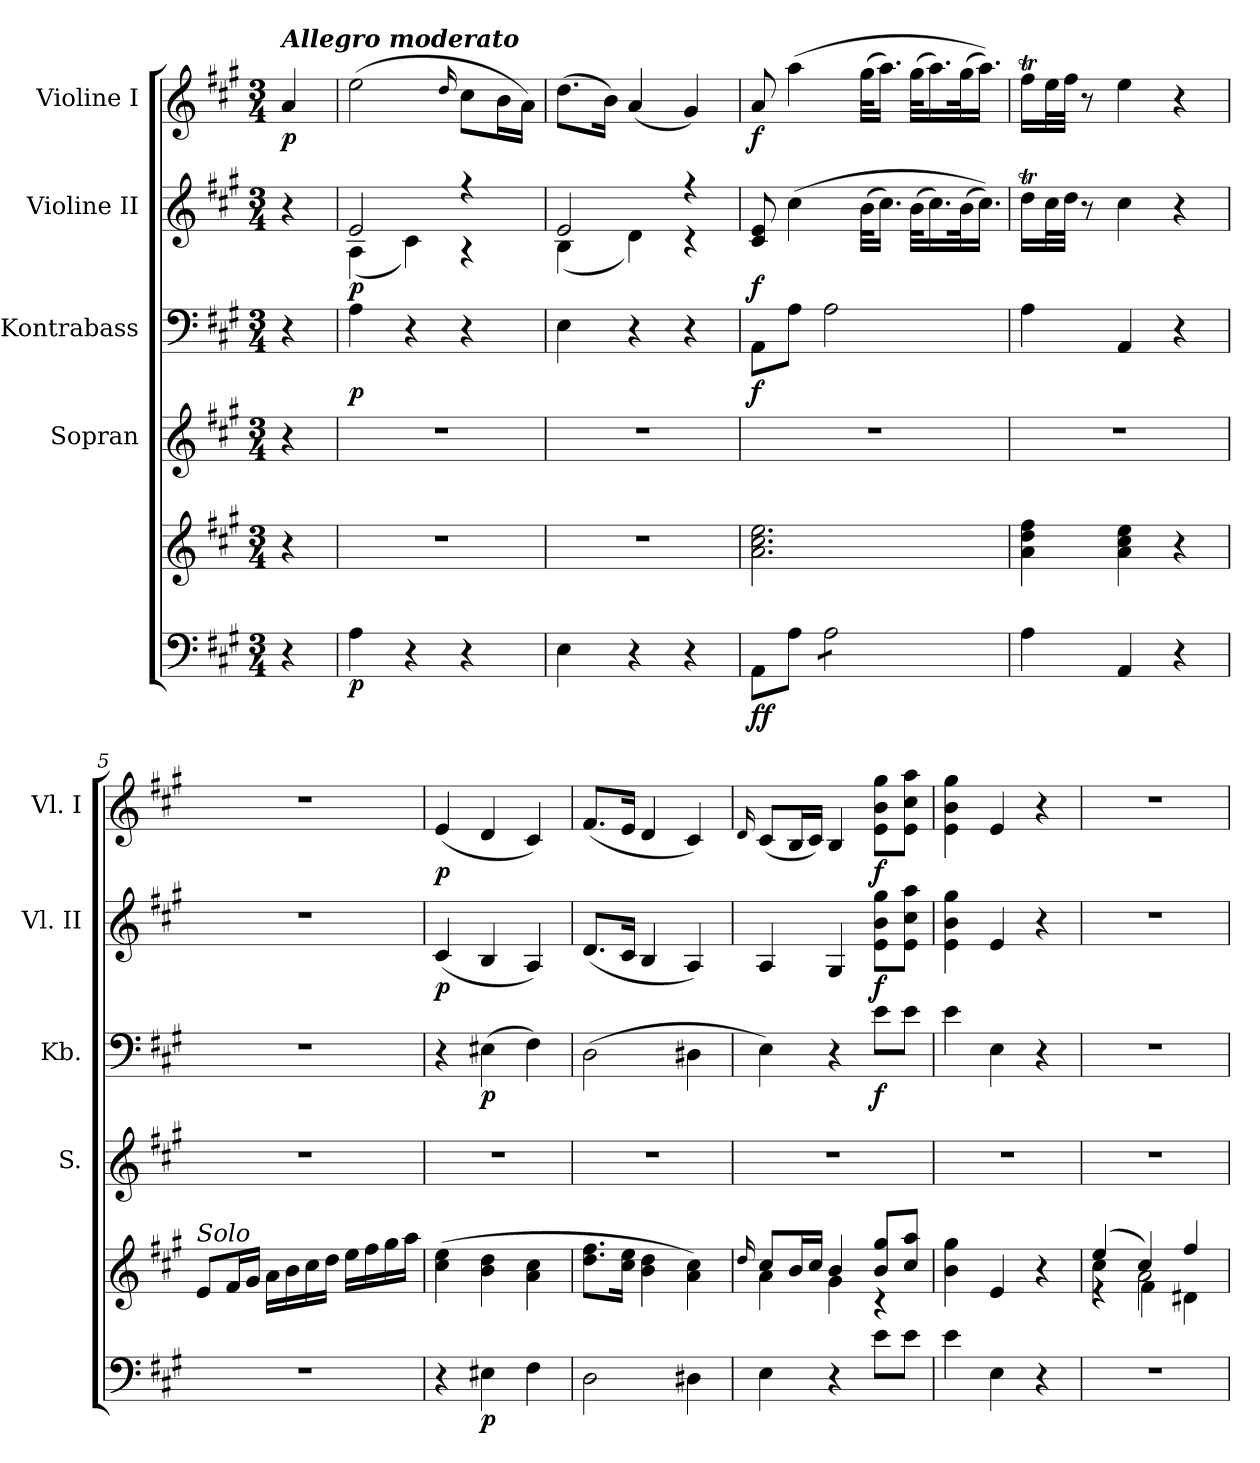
**kern	**kern	**dynam	**kern	**kern	**dynam	**kern	**dynam	**kern	**dynam
*part5	*part5	*part5	*part4	*part3	*part3	*part2	*part2	*part1	*part1
*staff6	*staff5	*staff5/6	*staff4	*staff3	*staff3	*staff2	*staff2	*staff1	*staff1
*	*	*	*I"Sopran	*I"Kontrabass	*	*I"Violine II	*	*I"Violine I	*
*	*	*	*I'S.	*I'Kb.	*	*I'Vl. II	*	*I'Vl. I	*
*clefF4	*clefG2	*	*clefG2	*clefF4	*	*clefG2	*	*clefG2	*
*	*	*	*	*ITrd7c12	*	*	*	*	*
*k[f#c#g#]	*k[f#c#g#]	*	*k[f#c#g#]	*k[f#c#g#]	*	*k[f#c#g#]	*	*k[f#c#g#]	*
*A:	*A:	*	*A:	*A:	*	*A:	*	*A:	*
*M3/4	*M3/4	*	*M3/4	*M3/4	*	*M3/4	*	*M3/4	*
=	=	=	=	=	=	=	=	=	=
!	!	!	!	!	!	!	!	!LO:TX:a:Bi:t=Allegro moderato	!
!	!	!	!	!	!	!	!	!	!LO:DY:b
4r	4r	.	4r	4r	.	4r	.	4a/	p
=1	=1	=1	=1	=1	=1	=1	=1	=1	=1
*	*	*	*	*	*	*^	*	*	*
!	!	!LO:DY:b=2	!	!	!LO:DY:b	!	!	!LO:DY:b	!	!
4A\	2.r	p	2.r	4AA\	p	2e/	(<4A\	p	(>2ee\	.
4r	.	.	.	4r	.	.	4c#\)	.	.	.
.	.	.	.	.	.	.	.	.	16qqdd/	.
4r	.	.	.	4r	.	4r	4r	.	8cc#\L	.
.	.	.	.	.	.	.	.	.	16b\L	.
.	.	.	.	.	.	.	.	.	16a\JJ)	.
=2	=2	=2	=2	=2	=2	=2	=2	=2	=2	=2
4E\	2.r	.	2.r	4EE\	.	2e/	(<4B\	.	(>8.dd\L	.
.	.	.	.	.	.	.	.	.	16b\Jk)	.
4r	.	.	.	4r	.	.	4d\)	.	(<4a/	.
4r	.	.	.	4r	.	4r	4r	.	4g#/)	.
=3	=3	=3	=3	=3	=3	=3	=3	=3	=3	=3
!	!	!LO:DY:b=2	!	!	!	!	!	!	!	!
!	!	!LO:DY:n=1:b	!	!	!LO:DY:b	!	!	!LO:DY:b	!	!LO:DY:b
*	*	*	*	*	*	*v	*v	*	*	*
8AA\L	2.a\ 2.cc#\ 2.ee\	f f	2.r	8AAA\L	f	8c#/ 8e/	f	8a/	f
8A\J	.	.	.	8AA\J	.	(>4cc#\	.	(>4aa\	.
*tremolo	*	*	*	*	*	*	*	*	*
8A\L	.	.	.	2AA\	.	.	.	.	.
8A\	.	.	.	.	.	(>32b\KLL	.	(>32gg#\KLL	.
.	.	.	.	.	.	16.cc#\JJ)	.	16.aa\JJ)	.
8A\	.	.	.	.	.	(>32b\KLL	.	(>32gg#\KLL	.
.	.	.	.	.	.	16.cc#\)	.	16.aa\)	.
8A\J	.	.	.	.	.	(>32b\k	.	(>32gg#\k	.
*Xtremolo	*	*	*	*	*	*	*	*	*
.	.	.	.	.	.	16.cc#\JJ))	.	16.aa\JJ))	.
=4	=4	=4	=4	=4	=4	=4	=4	=4	=4
4A\	4a\ 4dd\ 4ff#\	.	2.r	4AA\	.	16ddT\LL	.	16ff#T\LL	.
.	.	.	.	.	.	32cc#\L	.	32ee\L	.
.	.	.	.	.	.	32dd\JJJ	.	32ff#\JJJ	.
.	.	.	.	.	.	8r	.	8r	.
4AA/	4a\ 4cc#\ 4ee\	.	.	4AAA/	.	4cc#\	.	4ee\	.
4r	4r	.	.	4r	.	4r	.	4r	.
!!LO:LB:g=z
=5	=5	=5	=5	=5	=5	=5	=5	=5	=5
!	!LO:TX:a:i:t=Solo	!	!	!	!	!	!	!	!
2.r	8e/L	.	2.r	2.r	.	2.r	.	2.r	.
.	16f#/L	.	.	.	.	.	.	.	.
.	16g#/JJ	.	.	.	.	.	.	.	.
.	16a\LL	.	.	.	.	.	.	.	.
.	16b\	.	.	.	.	.	.	.	.
.	16cc#\	.	.	.	.	.	.	.	.
.	16dd\JJ	.	.	.	.	.	.	.	.
.	16ee\LL	.	.	.	.	.	.	.	.
.	16ff#\	.	.	.	.	.	.	.	.
.	16gg#\	.	.	.	.	.	.	.	.
.	16aa\JJ	.	.	.	.	.	.	.	.
=6	=6	=6	=6	=6	=6	=6	=6	=6	=6
!	!	!	!	!	!	!	!LO:DY:b	!	!LO:DY:b
4r	(>4cc#\ 4ee\	.	2.r	4r	.	(<4c#/	p	(<4e/	p
!	!	!LO:DY:b=2	!	!	!LO:DY:b	!	!	!	!
4E#X\	4b\ 4dd\	p	.	(>4EE#X\	p	4B/	.	4d/	.
4F#\	4a\ 4cc#\	.	.	4FF#\)	.	4A/)	.	4c#/)	.
=7	=7	=7	=7	=7	=7	=7	=7	=7	=7
2D\	8.dd\ 8.ff#\L	.	2.r	(>2DD\	.	(<8.d/L	.	(<8.f#/L	.
.	16cc#\ 16ee\Jk	.	.	.	.	16c#/Jk	.	16e/Jk	.
.	4b\ 4dd\	.	.	.	.	4B/	.	4d/	.
4D#X\	4a\ 4cc#\)	.	.	4DD#X\	.	4A/)	.	4c#/)	.
=8	=8	=8	=8	=8	=8	=8	=8	=8	=8
.	16qqdd/	.	.	.	.	.	.	16qqd/	.
*	*^	*	*	*	*	*	*	*	*
4E\	8cc#/L	4a\	.	2.r	4EE\)	.	4A/	.	(<8c#/L	.
.	16b/L	.	.	.	.	.	.	.	16B/L	.
.	16cc#/JJ	.	.	.	.	.	.	.	16c#/JJ)	.
4r	4b/	4g#\	.	.	4r	.	4G#/	.	4B/	.
!	!	!	!	!	!	!LO:DY:b	!	!LO:DY:b	!	!LO:DY:b
8e\L	8b/ 8gg#/L	4rc	.	.	8E\L	f	8e\ 8b\ 8gg#\L	f	8e\ 8b\ 8gg#\L	f
8e\J	8cc#/ 8aa/J	.	.	.	8E\J	.	8e\ 8cc#\ 8aa\J	.	8e\ 8cc#\ 8aa\J	.
*	*v	*v	*	*	*	*	*	*	*	*
=9	=9	=9	=9	=9	=9	=9	=9	=9	=9
4e\	4b\ 4gg#\	.	2.r	4E\	.	4e\ 4b\ 4gg#\	.	4e\ 4b\ 4gg#\	.
4E\	4e/	.	.	4EE\	.	4e/	.	4e/	.
4r	4r	.	.	4r	.	4r	.	4r	.
=10	=10	=10	=10	=10	=10	=10	=10	=10	=10
*	*^	*	*	*	*	*	*	*	*
*	*	*^	*	*	*	*	*	*	*	*
2.r	(4ee/	4cc#\	4re	.	2.r	2.r	.	2.r	.	2.r	.
.	4cc#/)	2a\	4f#\	.	.	.	.	.	.	.	.
.	4ff#/	.	4d#X\	.	.	.	.	.	.	.	.
*	*v	*v	*v	*	*	*	*	*	*	*	*
=	=	=	=	=	=	=	=	=	=
*-	*-	*-	*-	*-	*-	*-	*-	*-	*-
